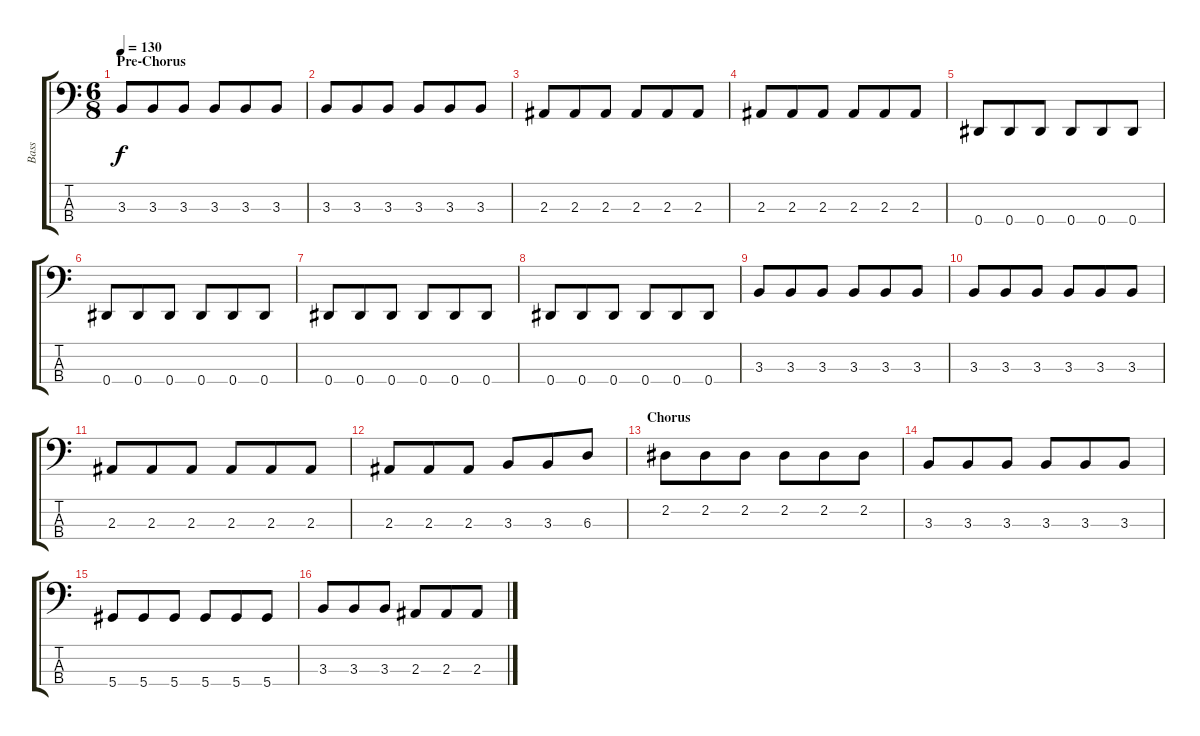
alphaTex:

\track ("Bass" "Bass") {instrument electricbasspick}
\staff {score tabs}
\tuning (Gb2 Db2 Ab1 Eb1) {hide}
\ts (6 8)
\section ("" "Pre-Chorus")
\tempo 130
\clef f4
\ks c
3.3.8{dy f} 3.3.8 3.3.8 3.3.8 3.3.8 3.3.8 |
3.3.8 3.3.8 3.3.8 3.3.8 3.3.8 3.3.8 |
2.3.8 2.3.8 2.3.8 2.3.8 2.3.8 2.3.8 |
2.3.8 2.3.8 2.3.8 2.3.8 2.3.8 2.3.8 |
0.4.8 0.4.8 0.4.8 0.4.8 0.4.8 0.4.8 |
0.4.8 0.4.8 0.4.8 0.4.8 0.4.8 0.4.8 |
0.4.8 0.4.8 0.4.8 0.4.8 0.4.8 0.4.8 |
0.4.8 0.4.8 0.4.8 0.4.8 0.4.8 0.4.8 |
3.3.8 3.3.8 3.3.8 3.3.8 3.3.8 3.3.8 |
3.3.8 3.3.8 3.3.8 3.3.8 3.3.8 3.3.8 |
2.3.8 2.3.8 2.3.8 2.3.8 2.3.8 2.3.8 |
2.3.8 2.3.8 2.3.8 3.3.8 3.3.8 6.3.8 |
\section ("" "Chorus")
2.2.8 2.2.8 2.2.8 2.2.8 2.2.8 2.2.8 |
3.3.8 3.3.8 3.3.8 3.3.8 3.3.8 3.3.8 |
5.4.8 5.4.8 5.4.8 5.4.8 5.4.8 5.4.8 |
3.3.8 3.3.8 3.3.8 2.3.8 2.3.8 2.3.8
